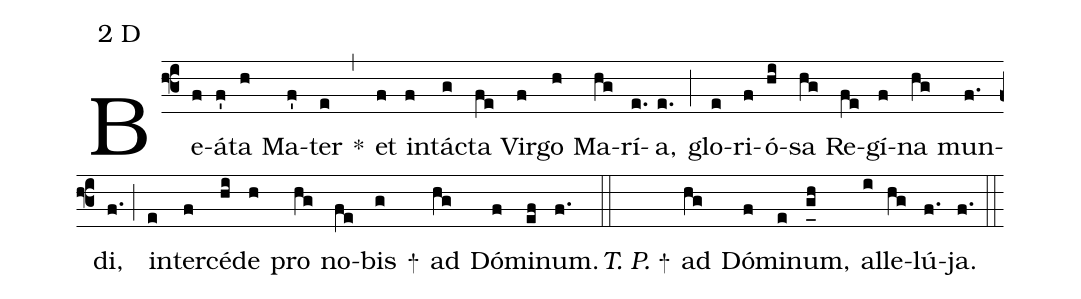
mode:2 D;
%%
(f3) Be(f)á(f')ta(h) Ma(f')ter(e) *(,) et(f) in(f)tá(g)cta(fe) Vir(f)go(h) Ma(hg)rí(e.)a,(e.) (;) glo(e)ri(f)ó(hi)sa(hg) Re(fe)gí(f)na(hg) mun(f.)di,(f.) (;) in(e)ter(f)cé(hi)de(h) pro(hg) no(fe)bis(g) +() ad(hg) Dó(f)mi(ef)num.(f.) (::) <i>T. P.</i> +() ad(hg) Dó(f)mi(e)num,(g_[uh:l]h) al(i)le(hg)lú(f.)ja.(f.) (::)
